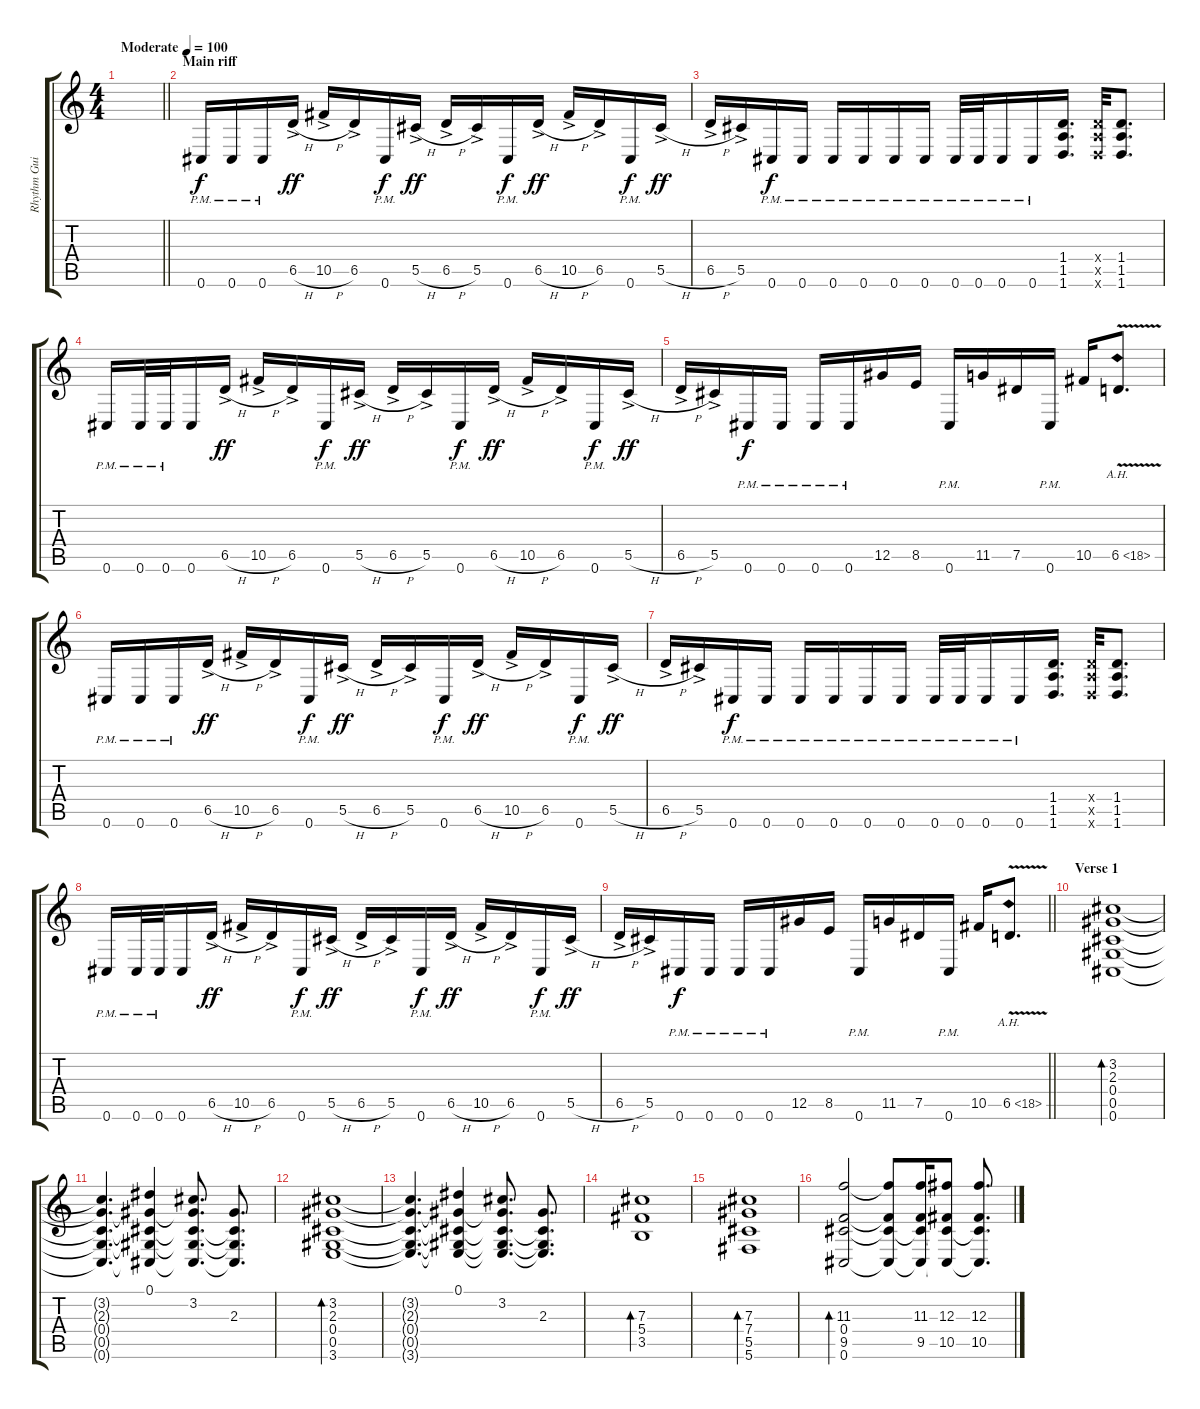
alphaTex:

\track ("Rhythm Guitar" "Rhythm Gui") {instrument distortionguitar}
\staff {score tabs}
\tuning (Eb4 Bb3 Gb3 Db3 Ab2 Db2) {hide}
\ts (4 4)
\tempo (100 "Moderate")
\clef g2
\barLineRight lightlight
\ks c
|
\section ("" "Main riff")
0.6{pm}.16{balance 16} 0.6{pm}.16 0.6{pm}.16 6.5{h ac}.16{dy ff} 10.5{h ac}.16 6.5{ac}.16 0.6{pm}.16{dy f} 5.5{h ac}.16{dy ff} 6.5{h ac}.16 5.5{ac}.16 0.6{pm}.16{dy f} 6.5{h ac}.16{dy ff} 10.5{h ac}.16 6.5{ac}.16 0.6{pm}.16{dy f} 5.5{h ac}.16{dy ff} |
6.5{h ac}.16 5.5{ac}.16 0.6{pm}.16{dy f} 0.6{pm}.16 0.6{pm}.16 0.6{pm}.16 0.6{pm}.16 0.6{pm}.16 0.6{pm}.32 0.6{pm}.32 0.6{pm}.16 0.6{pm}.16 (1.4 1.5 1.6).16{d} (1.4{x} 1.5{x} 1.6{x}).32 (1.4 1.5 1.6).8{d} |
0.6{pm}.16 0.6{pm}.32 0.6{pm}.32 0.6.16 6.5{h ac}.16{dy ff} 10.5{h ac}.16 6.5{ac}.16 0.6{pm}.16{dy f} 5.5{h ac}.16{dy ff} 6.5{h ac}.16 5.5{ac}.16 0.6{pm}.16{dy f} 6.5{h ac}.16{dy ff} 10.5{h ac}.16 6.5{ac}.16 0.6{pm}.16{dy f} 5.5{h ac}.16{dy ff} |
6.5{h ac}.16 5.5{ac}.16 0.6{pm}.16{dy f} 0.6{pm}.16 0.6{pm}.16 0.6{pm}.16 12.5.16 8.5.16 0.6{pm}.16 11.5.16 7.5.16 0.6{pm}.16 10.5.16 6.5{ah 12 v}.8{d} |
0.6{pm}.16 0.6{pm}.16 0.6{pm}.16 6.5{h ac}.16{dy ff} 10.5{h ac}.16 6.5{ac}.16 0.6{pm}.16{dy f} 5.5{h ac}.16{dy ff} 6.5{h ac}.16 5.5{ac}.16 0.6{pm}.16{dy f} 6.5{h ac}.16{dy ff} 10.5{h ac}.16 6.5{ac}.16 0.6{pm}.16{dy f} 5.5{h ac}.16{dy ff} |
6.5{h ac}.16 5.5{ac}.16 0.6{pm}.16{dy f} 0.6{pm}.16 0.6{pm}.16 0.6{pm}.16 0.6{pm}.16 0.6{pm}.16 0.6{pm}.32 0.6{pm}.32 0.6{pm}.16 0.6{pm}.16 (1.4 1.5 1.6).16{d} (1.4{x} 1.5{x} 1.6{x}).32 (1.4 1.5 1.6).8{d} |
0.6{pm}.16 0.6{pm}.32 0.6{pm}.32 0.6.16 6.5{h ac}.16{dy ff} 10.5{h ac}.16 6.5{ac}.16 0.6{pm}.16{dy f} 5.5{h ac}.16{dy ff} 6.5{h ac}.16 5.5{ac}.16 0.6{pm}.16{dy f} 6.5{h ac}.16{dy ff} 10.5{h ac}.16 6.5{ac}.16 0.6{pm}.16{dy f} 5.5{h ac}.16{dy ff} |
\barLineRight lightlight
6.5{h ac}.16 5.5{ac}.16 0.6{pm}.16{dy f} 0.6{pm}.16 0.6{pm}.16 0.6{pm}.16 12.5.16 8.5.16 0.6{pm}.16 11.5.16 7.5.16 0.6{pm}.16 10.5.16 6.5{ah 12 v}.8{d} |
\section ("" "Verse 1")
(3.2 2.3 0.4 0.5 0.6).1{bd 30 volume 12} |
(3.2{t} 2.3{t} 0.4{t} 0.5{t} 0.6{t}).4{d} (0.1 2.3{t} 0.4{t} 0.5{t} 0.6{t}).4 (3.2 2.3{t} 0.4{t} 0.5{t} 0.6{t}).8{d} (2.3 0.4{t} 0.5{t} 0.6{t}).8{d} |
(3.2 2.3 0.4 0.5 3.6).1{bd 30} |
(3.2{t} 2.3{t} 0.4{t} 0.5{t} 3.6{t}).4{d} (0.1 2.3{t} 0.4{t} 0.5{t} 3.6{t}).4 (3.2 2.3{t} 0.4{t} 0.5{t} 3.6{t}).8{d} (2.3 0.4{t} 0.5{t} 3.6{t}).8{d} |
(7.3 5.4 3.5).1{bd 30} |
(7.3 7.4 5.5 5.6).1{bd 30} |
(11.3 0.4 9.5 0.6).2{bd 30} (11.3{t} 0.4{t} 9.5{t} 0.6{t}).8 (11.3 0.4{t} 9.5 0.6{t}).16 (12.3 0.4{t} 10.5 0.6{t}).8 (12.3 0.4{t} 10.5 0.6{t}).8{d}
